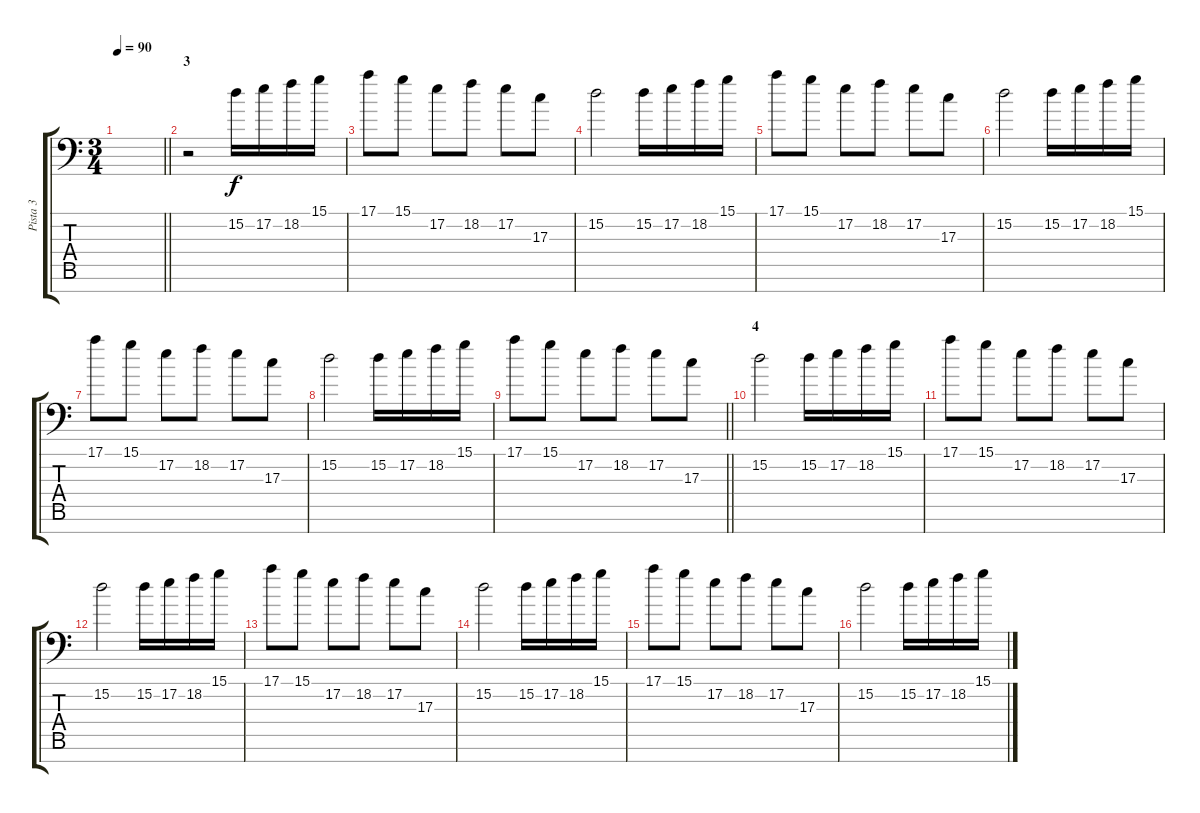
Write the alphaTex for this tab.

\track ("Pista 3" "Pista 3") {instrument englishhorn}
\staff {score tabs}
\tuning (E4 B3 G3 D3 A2 E2 C-1) {hide}
\ts (3 4)
\tempo 90
\clef f4
\barLineRight lightlight
\ks c
|
\section ("" "3")
r.2 15.2.16 17.2.16 18.2.16 15.1.16 |
17.1.8 15.1.8 17.2.8 18.2.8 17.2.8 17.3.8 |
15.2.2 15.2.16 17.2.16 18.2.16 15.1.16 |
17.1.8 15.1.8 17.2.8 18.2.8 17.2.8 17.3.8 |
15.2.2 15.2.16 17.2.16 18.2.16 15.1.16 |
17.1.8 15.1.8 17.2.8 18.2.8 17.2.8 17.3.8 |
15.2.2 15.2.16 17.2.16 18.2.16 15.1.16 |
\barLineRight lightlight
17.1.8 15.1.8 17.2.8 18.2.8 17.2.8 17.3.8 |
\section ("" "4")
15.2.2 15.2.16 17.2.16 18.2.16 15.1.16 |
17.1.8 15.1.8 17.2.8 18.2.8 17.2.8 17.3.8 |
15.2.2 15.2.16 17.2.16 18.2.16 15.1.16 |
17.1.8 15.1.8 17.2.8 18.2.8 17.2.8 17.3.8 |
15.2.2 15.2.16 17.2.16 18.2.16 15.1.16 |
17.1.8 15.1.8 17.2.8 18.2.8 17.2.8 17.3.8 |
15.2.2 15.2.16 17.2.16 18.2.16 15.1.16
